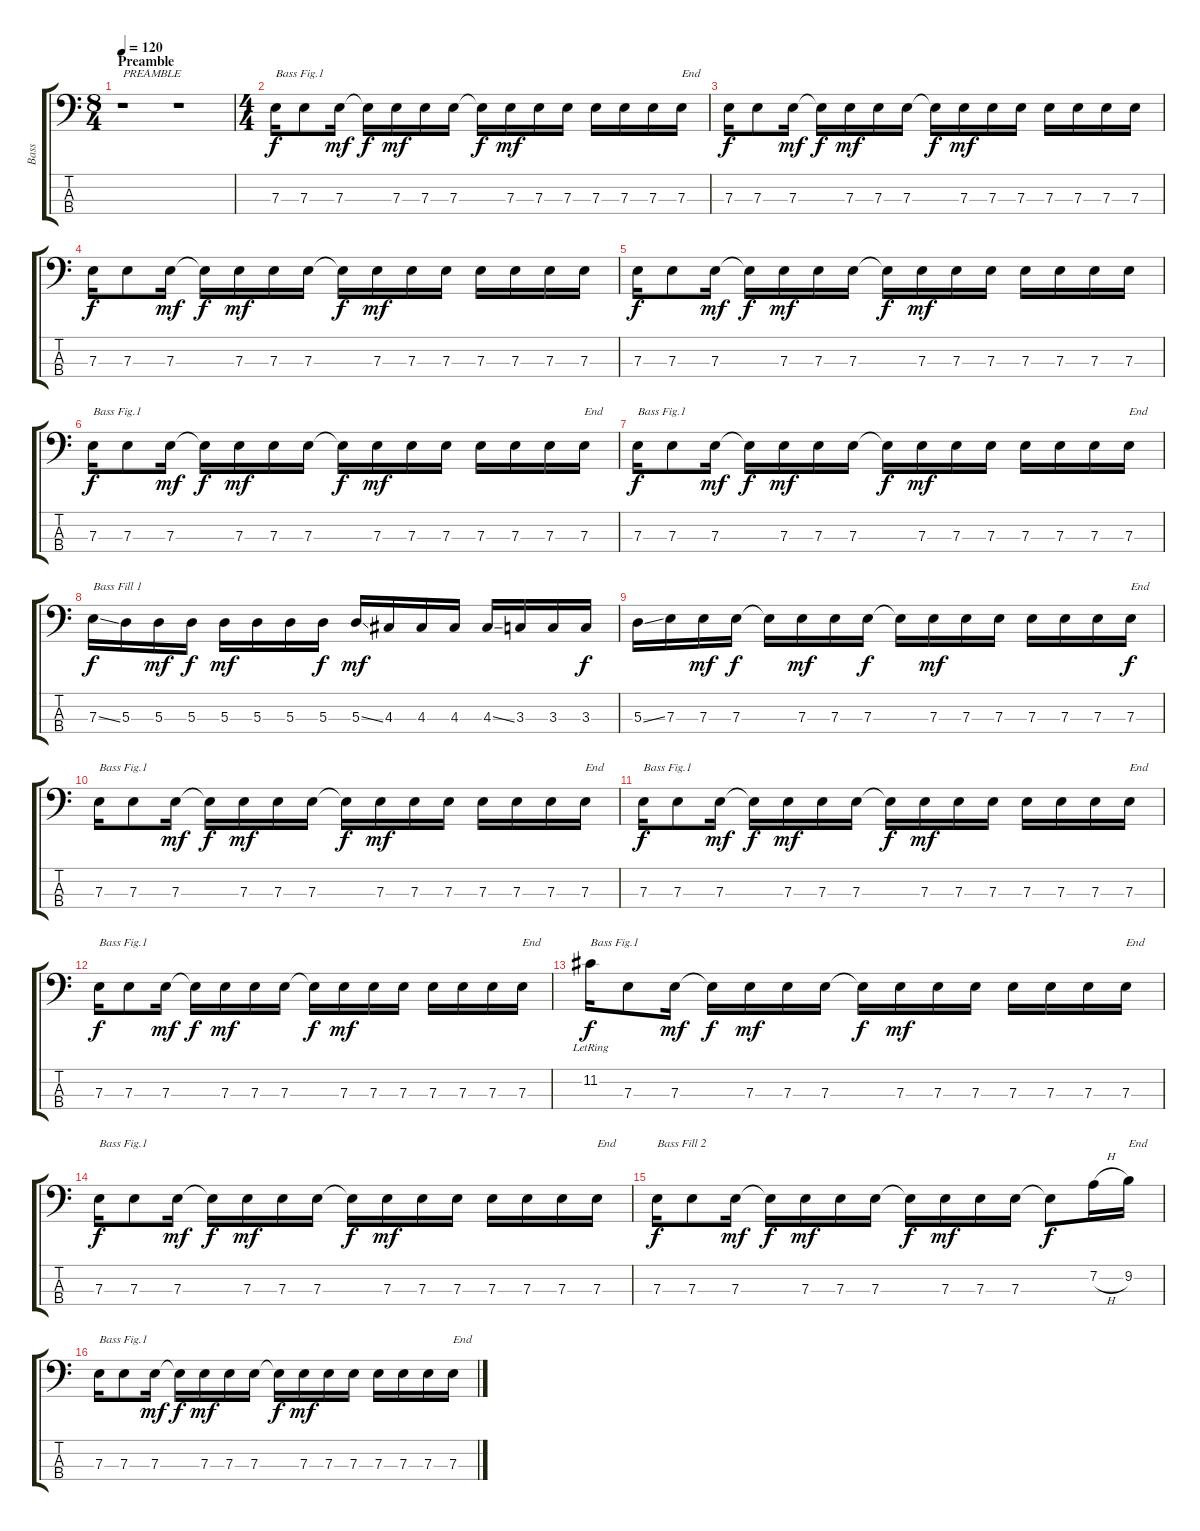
\track ("Bass" "Bass") {instrument electricbassfinger}
\staff {score tabs}
\tuning (G2 D2 A1 E1) {hide}
\ts (8 4)
\section ("" "Preamble")
\tempo 120
\clef f4
\ks c
r.1{txt "PREAMBLE" dy f instrument electricbassfinger} r.1 |
\ts (4 4)
7.3.16{txt "Bass Fig.1"} 7.3.8 7.3.16{dy mf} 7.3{t}.16{dy f} 7.3.16{dy mf} 7.3.16 7.3.16 7.3{t}.16{dy f} 7.3.16{dy mf} 7.3.16 7.3.16 7.3.16 7.3.16 7.3.16 7.3.16{txt "End"} |
7.3.16{dy f} 7.3.8 7.3.16{dy mf} 7.3{t}.16{dy f} 7.3.16{dy mf} 7.3.16 7.3.16 7.3{t}.16{dy f} 7.3.16{dy mf} 7.3.16 7.3.16 7.3.16 7.3.16 7.3.16 7.3.16 |
7.3.16{dy f} 7.3.8 7.3.16{dy mf} 7.3{t}.16{dy f} 7.3.16{dy mf} 7.3.16 7.3.16 7.3{t}.16{dy f} 7.3.16{dy mf} 7.3.16 7.3.16 7.3.16 7.3.16 7.3.16 7.3.16 |
7.3.16{dy f} 7.3.8 7.3.16{dy mf} 7.3{t}.16{dy f} 7.3.16{dy mf} 7.3.16 7.3.16 7.3{t}.16{dy f} 7.3.16{dy mf} 7.3.16 7.3.16 7.3.16 7.3.16 7.3.16 7.3.16 |
7.3.16{txt "Bass Fig.1" dy f} 7.3.8 7.3.16{dy mf} 7.3{t}.16{dy f} 7.3.16{dy mf} 7.3.16 7.3.16 7.3{t}.16{dy f} 7.3.16{dy mf} 7.3.16 7.3.16 7.3.16 7.3.16 7.3.16 7.3.16{txt "End"} |
7.3.16{txt "Bass Fig.1" dy f} 7.3.8 7.3.16{dy mf} 7.3{t}.16{dy f} 7.3.16{dy mf} 7.3.16 7.3.16 7.3{t}.16{dy f} 7.3.16{dy mf} 7.3.16 7.3.16 7.3.16 7.3.16 7.3.16 7.3.16{txt "End"} |
7.3{ss}.16{txt "Bass Fill 1" dy f} 5.3.16 5.3.16{dy mf} 5.3.16{dy f} 5.3.16{dy mf} 5.3.16 5.3.16 5.3.16{dy f} 5.3{ss}.16{dy mf} 4.3.16 4.3.16 4.3.16 4.3{ss}.16 3.3.16 3.3.16 3.3.16{dy f} |
5.3{ss}.16 7.3.16 7.3.16{dy mf} 7.3.16{dy f} 7.3{t}.16 7.3.16{dy mf} 7.3.16 7.3.16{dy f} 7.3{t}.16 7.3.16{dy mf} 7.3.16 7.3.16 7.3.16 7.3.16 7.3.16 7.3.16{txt "End" dy f} |
7.3.16{txt "Bass Fig.1"} 7.3.8 7.3.16{dy mf} 7.3{t}.16{dy f} 7.3.16{dy mf} 7.3.16 7.3.16 7.3{t}.16{dy f} 7.3.16{dy mf} 7.3.16 7.3.16 7.3.16 7.3.16 7.3.16 7.3.16{txt "End"} |
7.3.16{txt "Bass Fig.1" dy f} 7.3.8 7.3.16{dy mf} 7.3{t}.16{dy f} 7.3.16{dy mf} 7.3.16 7.3.16 7.3{t}.16{dy f} 7.3.16{dy mf} 7.3.16 7.3.16 7.3.16 7.3.16 7.3.16 7.3.16{txt "End"} |
7.3.16{txt "Bass Fig.1" dy f} 7.3.8 7.3.16{dy mf} 7.3{t}.16{dy f} 7.3.16{dy mf} 7.3.16 7.3.16 7.3{t}.16{dy f} 7.3.16{dy mf} 7.3.16 7.3.16 7.3.16 7.3.16 7.3.16 7.3.16{txt "End"} |
11.2{lr}.16{txt "Bass Fig.1" dy f} 7.3.8 7.3.16{dy mf} 7.3{t}.16{dy f} 7.3.16{dy mf} 7.3.16 7.3.16 7.3{t}.16{dy f} 7.3.16{dy mf} 7.3.16 7.3.16 7.3.16 7.3.16 7.3.16 7.3.16{txt "End"} |
7.3.16{txt "Bass Fig.1" dy f} 7.3.8 7.3.16{dy mf} 7.3{t}.16{dy f} 7.3.16{dy mf} 7.3.16 7.3.16 7.3{t}.16{dy f} 7.3.16{dy mf} 7.3.16 7.3.16 7.3.16 7.3.16 7.3.16 7.3.16{txt "End"} |
7.3.16{txt "Bass Fill 2" dy f} 7.3.8 7.3.16{dy mf} 7.3{t}.16{dy f} 7.3.16{dy mf} 7.3.16 7.3.16 7.3{t}.16{dy f} 7.3.16{dy mf} 7.3.16 7.3.16 7.3{t}.8{dy f} 7.2{h}.16 9.2.16{txt "End"} |
7.3.16{txt "Bass Fig.1"} 7.3.8 7.3.16{dy mf} 7.3{t}.16{dy f} 7.3.16{dy mf} 7.3.16 7.3.16 7.3{t}.16{dy f} 7.3.16{dy mf} 7.3.16 7.3.16 7.3.16 7.3.16 7.3.16 7.3.16{txt "End"}
